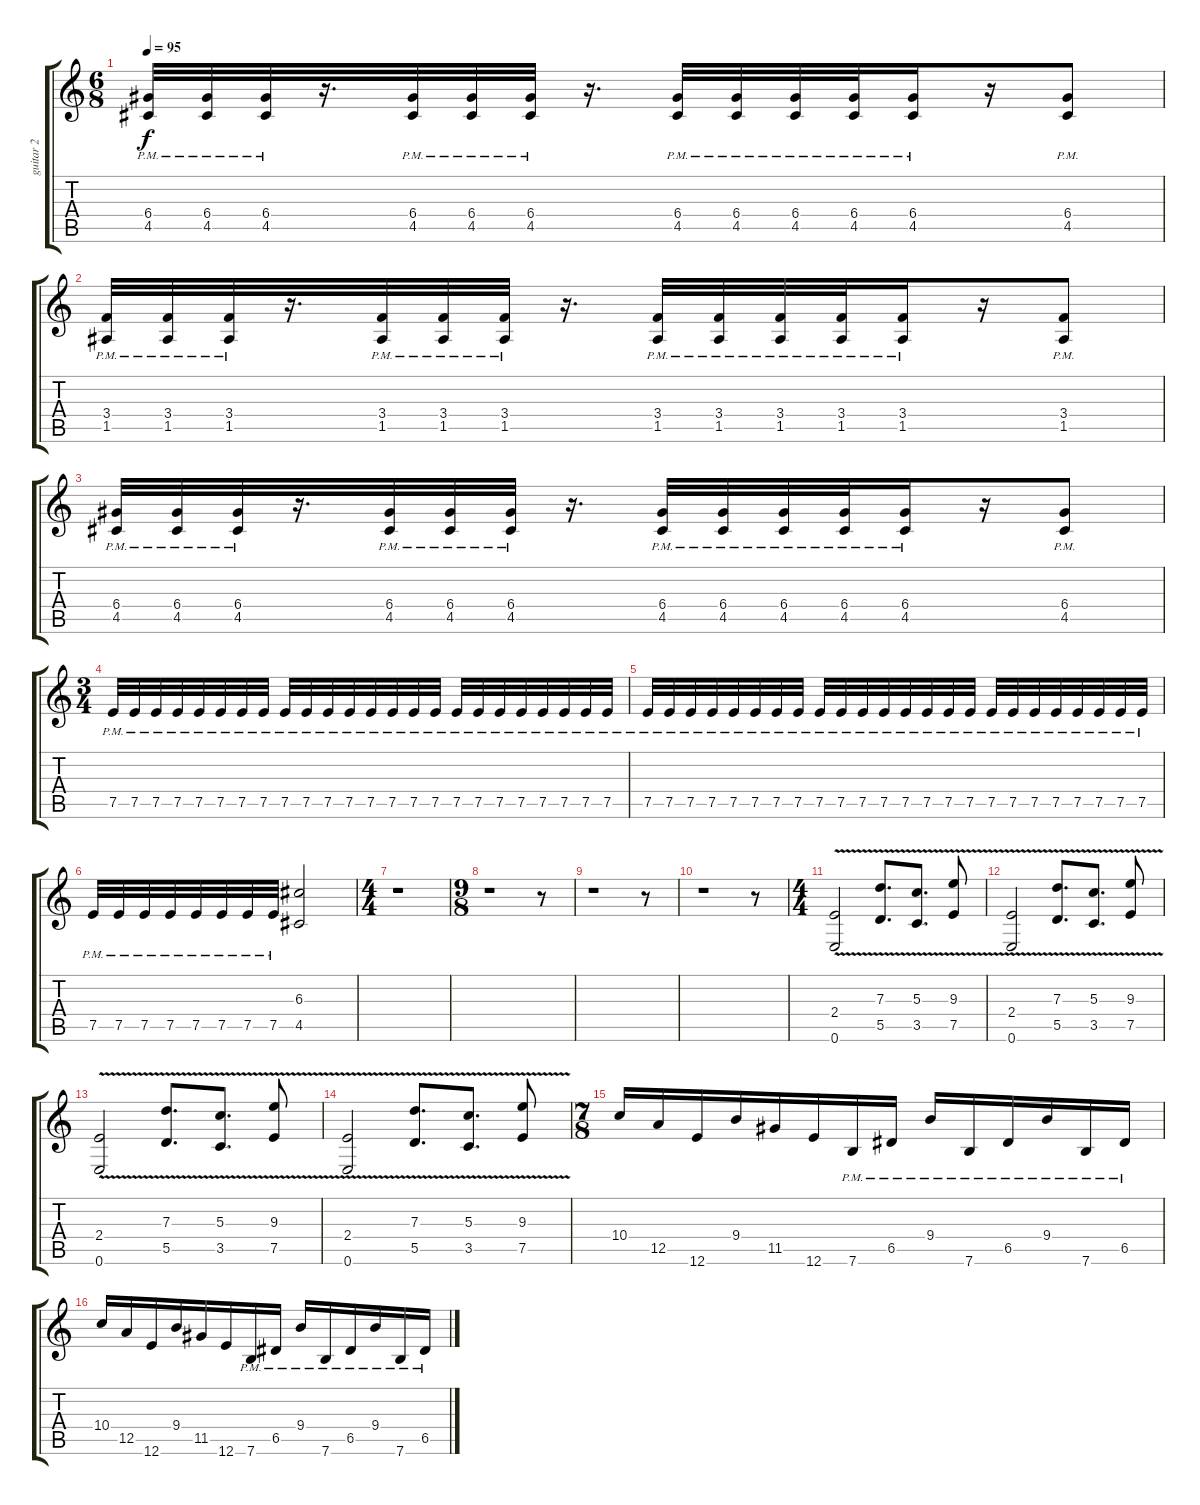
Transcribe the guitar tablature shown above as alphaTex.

\track ("guitar 2" "guitar 2") {instrument distortionguitar}
\staff {score tabs}
\tuning (E4 B3 G3 D3 A2 E2) {hide}
\ts (6 8)
\tempo 95
\clef g2
\ks c
(6.4{pm} 4.5{pm}).32{dy f} (6.4{pm} 4.5{pm}).32 (6.4{pm} 4.5{pm}).32 r.16{d} (6.4{pm} 4.5{pm}).32 (6.4{pm} 4.5{pm}).32 (6.4{pm} 4.5{pm}).32 r.16{d} (6.4{pm} 4.5{pm}).32 (6.4{pm} 4.5{pm}).32 (6.4{pm} 4.5{pm}).32 (6.4{pm} 4.5{pm}).32 (6.4{pm} 4.5{pm}).16 r.16 (6.4{pm} 4.5{pm}).8 |
(3.4{pm} 1.5{pm}).32 (3.4{pm} 1.5{pm}).32 (3.4{pm} 1.5{pm}).32 r.16{d} (3.4{pm} 1.5{pm}).32 (3.4{pm} 1.5{pm}).32 (3.4{pm} 1.5{pm}).32 r.16{d} (3.4{pm} 1.5{pm}).32 (3.4{pm} 1.5{pm}).32 (3.4{pm} 1.5{pm}).32 (3.4{pm} 1.5{pm}).32 (3.4{pm} 1.5{pm}).16 r.16 (3.4{pm} 1.5{pm}).8 |
(6.4{pm} 4.5{pm}).32 (6.4{pm} 4.5{pm}).32 (6.4{pm} 4.5{pm}).32 r.16{d} (6.4{pm} 4.5{pm}).32 (6.4{pm} 4.5{pm}).32 (6.4{pm} 4.5{pm}).32 r.16{d} (6.4{pm} 4.5{pm}).32 (6.4{pm} 4.5{pm}).32 (6.4{pm} 4.5{pm}).32 (6.4{pm} 4.5{pm}).32 (6.4{pm} 4.5{pm}).16 r.16 (6.4{pm} 4.5{pm}).8 |
\ts (3 4)
7.5{pm}.32 7.5{pm}.32 7.5{pm}.32 7.5{pm}.32 7.5{pm}.32 7.5{pm}.32 7.5{pm}.32 7.5{pm}.32 7.5{pm}.32 7.5{pm}.32 7.5{pm}.32 7.5{pm}.32 7.5{pm}.32 7.5{pm}.32 7.5{pm}.32 7.5{pm}.32 7.5{pm}.32 7.5{pm}.32 7.5{pm}.32 7.5{pm}.32 7.5{pm}.32 7.5{pm}.32 7.5{pm}.32 7.5{pm}.32 |
7.5{pm}.32 7.5{pm}.32 7.5{pm}.32 7.5{pm}.32 7.5{pm}.32 7.5{pm}.32 7.5{pm}.32 7.5{pm}.32 7.5{pm}.32 7.5{pm}.32 7.5{pm}.32 7.5{pm}.32 7.5{pm}.32 7.5{pm}.32 7.5{pm}.32 7.5{pm}.32 7.5{pm}.32 7.5{pm}.32 7.5{pm}.32 7.5{pm}.32 7.5{pm}.32 7.5{pm}.32 7.5{pm}.32 7.5{pm}.32 |
7.5{pm}.32 7.5{pm}.32 7.5{pm}.32 7.5{pm}.32 7.5{pm}.32 7.5{pm}.32 7.5{pm}.32 7.5{pm}.32 (6.3 4.5).2 |
\ts (4 4)
r.1 |
\ts (9 8)
r.1 r.8 |
r.1 r.8 |
r.1 r.8 |
\ts (4 4)
(2.4{v} 0.6{v}).2 (7.3{v} 5.5{v}).8{d} (5.3{v} 3.5{v}).8{d} (9.3{v} 7.5{v}).8 |
(2.4{v} 0.6{v}).2 (7.3{v} 5.5{v}).8{d} (5.3{v} 3.5{v}).8{d} (9.3{v} 7.5{v}).8 |
(2.4{v} 0.6{v}).2 (7.3{v} 5.5{v}).8{d} (5.3{v} 3.5{v}).8{d} (9.3{v} 7.5{v}).8 |
(2.4{v} 0.6{v}).2 (7.3{v} 5.5{v}).8{d} (5.3{v} 3.5{v}).8{d} (9.3{v} 7.5{v}).8 |
\ts (7 8)
10.4.16 12.5.16 12.6.16 9.4.16 11.5.16 12.6.16 7.6{pm}.16 6.5{pm}.16 9.4{pm}.16 7.6{pm}.16 6.5{pm}.16 9.4{pm}.16 7.6{pm}.16 6.5{pm}.16 |
10.4.16 12.5.16 12.6.16 9.4.16 11.5.16 12.6.16 7.6{pm}.16 6.5{pm}.16 9.4{pm}.16 7.6{pm}.16 6.5{pm}.16 9.4{pm}.16 7.6{pm}.16 6.5{pm}.16
